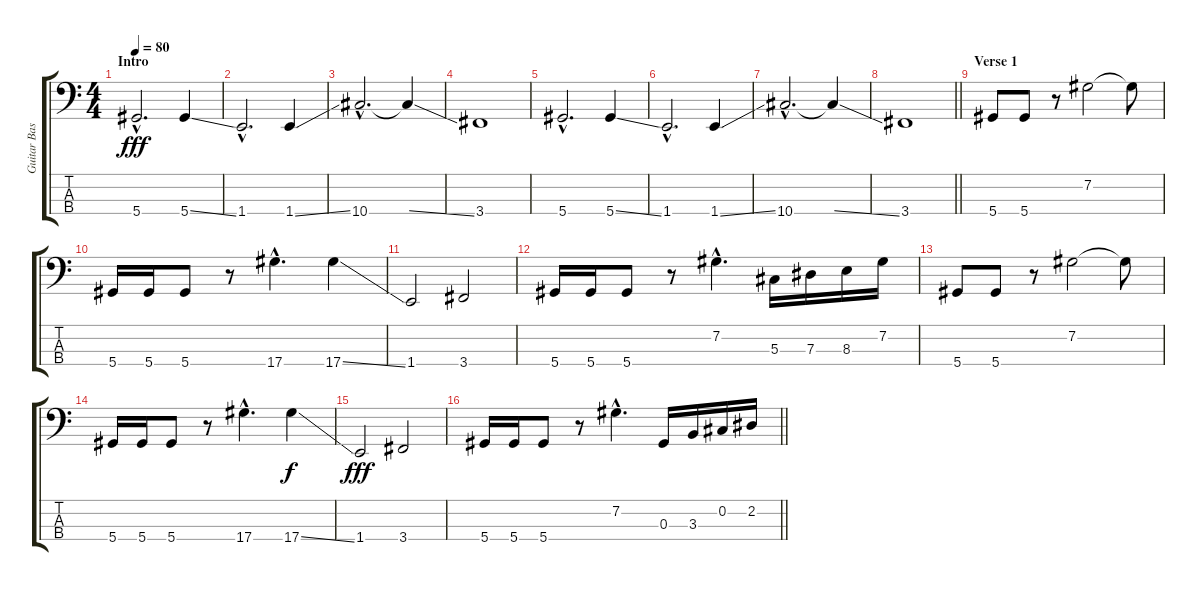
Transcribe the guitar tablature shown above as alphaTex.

\track ("Guitar Bass" "Guitar Bas") {instrument electricbassfinger}
\staff {score tabs}
\tuning (Gb2 Db2 Ab1 Eb1) {hide}
\ts (4 4)
\section ("" "Intro")
\tempo 80
\clef f4
\ks c
5.4{hac}.2{d dy fff instrument electricbassfinger} 5.4{ss}.4 |
1.4{hac}.2{d} 1.4{ss}.4 |
10.4{hac}.2{d} 10.4{ss t}.4 |
3.4.1 |
5.4{hac}.2{d} 5.4{ss}.4 |
1.4{hac}.2{d} 1.4{ss}.4 |
10.4{hac}.2{d} 10.4{ss t}.4 |
\barLineRight lightlight
3.4.1 |
\section ("" "Verse 1")
5.4.8 5.4.8 r.8 7.2.2 7.2{t}.8 |
5.4.16 5.4.16 5.4.8 r.8 17.4{hac}.4{d} 17.4{ss}.4 |
1.4.2 3.4.2 |
5.4.16 5.4.16 5.4.8 r.8 7.2{hac}.4{d} 5.3.16 7.3.16 8.3.16 7.2.16 |
5.4.8 5.4.8 r.8 7.2.2 7.2{t}.8 |
5.4.16 5.4.16 5.4.8 r.8 17.4{hac}.4{d} 17.4{ss}.4{dy f} |
1.4.2{dy fff} 3.4.2 |
\barLineRight lightlight
5.4.16 5.4.16 5.4.8 r.8 7.2{hac}.4{d} 0.3.16 3.3.16 0.2.16 2.2.16
